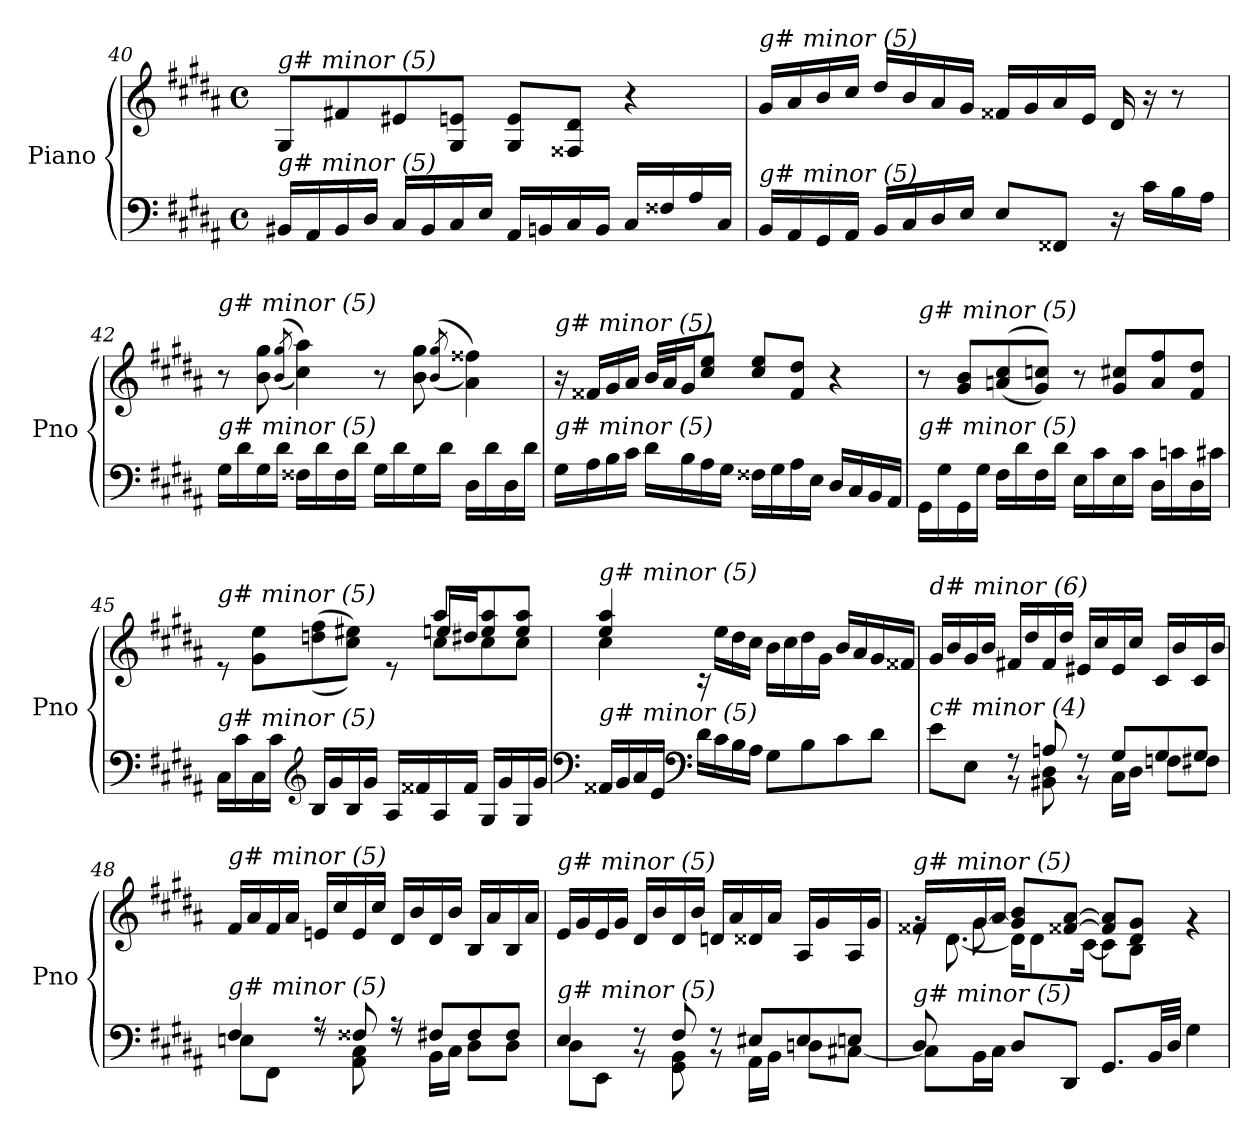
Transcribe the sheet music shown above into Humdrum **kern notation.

**kern	**kern
*part1	*part1
*staff2	*staff1
*I"Piano	*
*I'Pno	*
!!LO:LB:g=z
*clefF4	*clefG2
*k[f#c#g#d#a#]	*k[f#c#g#d#a#]
*M4/4	*M4/4
*met(c)	*met(c)
=40	=40
!	!LO:TX:i:t=g# minor (5)
!LO:TX:i:t=g# minor (5)	!
16BB#X/LL	8G#/L
16AA#/	.
16BB#/	8f#X/
16D#/JJ	.
16C#/LL	8e#X/
16BB#/	.
16C#/	8G#/ 8en/J
16E/JJ	.
16AA#/LL	8G#/ 8e/L
16BBn/	.
16C#/	8F##X/ 8d#/J
16BB/JJ	.
16C#/LL	4r
16F##X/	.
16A#/	.
16C#/JJ	.
=41	=41
!	!LO:TX:i:t=g# minor (5)
!LO:TX:i:t=g# minor (5)	!
16BB/LL	16g#/LL
16AA#/	16a#/
16GG#/	16b/
16AA#/JJ	16cc#/JJ
16BB/LL	16dd#/LL
16C#/	16b/
16D#/	16a#/
16E/JJ	16g#/JJ
8E/L	16f##X/LL
.	16g#/
8FF##X/J	16a#/
.	16e/JJ
16r	16d#/
16c#\LL	16r
16B\	8r
16A#\JJ	.
=42	=42
!	!LO:TX:i:t=g# minor (5)
!LO:TX:i:t=g# minor (5)	!
16G#\LL	8r
16d#\	.
16G#\	8b\ 8gg#\
16d#\JJ	.
.	((>8qb/ 8qgg#/
16F##X\LL	4cc#\ 4aa#\))
16d#\	.
16F##\	.
16d#\JJ	.
16G#\LL	8r
16d#\	.
16G#\	8b\ 8gg#\
16d#\JJ	.
.	((>8qb/ 8qgg#/
16D#\LL	4a#\ 4ff##X\))
16d#\	.
16D#\	.
16d#\JJ	.
!!LO:LB:g=z
=43	=43
!	!LO:TX:i:t=g# minor (5)
!LO:TX:i:t=g# minor (5)	!
16G#\LL	16r
16A#\	16f##X/LL
16B\	16g#/
16c#\JJ	16a#/JJ
16d#\LL	32b/LLL
.	32a#/J
16B\	16g#/J
16A#\	8cc#/ 8ee/J
16G#\JJ	.
16F##X\LL	8cc#/ 8ee/L
16G#\	.
16A#\	8f##/ 8dd#/J
16E\JJ	.
16D#/LL	4r
16C#/	.
16BB/	.
16AA#/JJ	.
=44	=44
!	!LO:TX:i:t=g# minor (5)
!LO:TX:i:t=g# minor (5)	!
16GG#\LL	8r
16G#\	.
16GG#\	8g#/ 8b/L
16G#\JJ	.
16F#\LL	((>8an/ 8cc#/
16d#\	.
16F#\	8g#/ 8ccni/J))
16d#\JJ	.
16E\LL	8r
16c#\	.
16E\	8g#/ 8cc#/L
16c#\JJ	.
16D#\LL	8a/ 8ff#/
16cni\	.
16D#\	8f#/ 8dd#/J
16c#i\JJ	.
=45	=45
*^	*^
*	*^	*	*^
!	!	!	!LO:TX:i:t=g# minor (5)	!	!
!LO:TX:i:t=g# minor (5)	!	!	!	!	!
2ryy	2ryy	16C#\LL	8re	2ryy	2ryy
.	.	16c#\	.	.	.
.	.	16C#\	8g#\ 8ee\L	.	.
.	.	16c#\JJ	.	.	.
*clefG2	*	*	*	*	*
.	.	16B/LL	((>8ddn\ 8ff#\	.	.
.	.	16g#/	.	.	.
.	.	16B/	8cc#\ 8ee#X\J))	.	.
.	.	16g#/JJ	.	.	.
8ryy	8ryy	16A#/LL	8re	8ryy	8ryy
.	.	16f##X/	.	.	.
4.ryy	8ryy	16A#/	8aa#/L	8cc#\L	16een/LL
.	.	16f##/JJ	.	.	16dd#X/JJ
.	4ryy	16G#/LL	8ee/ 8aa#/	8cc#\	4ryy
.	.	16g#/	.	.	.
.	.	16G#/	8ee/ 8aa#/J	8cc#\J	.
.	.	16g#/JJ	.	.	.
*	*	*	*	*v	*v
!!LO:LB:g=z
=46	=46	=46	=46	=46
!	!	!	!LO:TX:i:t=g# minor (5)	!
!LO:TX:i:t=g# minor (5)	!	!	!	!
*	*v	*v	*	*
4ryy	16f##X/LL	4ee/ 4aa#/	4cc#\
.	16g#/	.	.
.	16a#/	.	.
.	16e/JJ	.	.
*clefF4	*	*	*
2.ryy	16d#\LL	16rc	2.ryy
.	16c#\	16ee\LL	.
.	16B\	16dd#\	.
.	16A#\JJ	16cc#\JJ	.
.	8G#\L	16b\LL	.
.	.	16cc#\	.
.	8B\	16dd#\	.
.	.	16g#\JJ	.
.	8c#\	16b/LL	.
.	.	16a#/	.
.	8d#\J	16g#/	.
.	.	16f##X/JJ	.
=47	=47	=47	=47
!	!	!LO:TX:i:t=d# minor (6)	!
!LO:TX:i:t=c# minor (4)	!	!	!
8e\L	4ryy	16g#/LL	4ryy
.	.	16b/	.
8E\J	.	16g#/	.
.	.	16b/JJ	.
8rBB	8rF	16f#X/LL	2.ryy
.	.	16dd#/	.
8An/	8BB#X\ 8D#\	16f#/	.
.	.	16dd#/JJ	.
8rBB	8rF	16e#X/LL	.
.	.	16cc#/	.
8G#/L	16C#\LL	16e#/	.
.	16D#\JJ	16cc#/JJ	.
8G#/	8Fni\L	16c#/LL	.
.	.	16b/	.
8G#/J	8F#i\J	16c#/	.
.	.	16b/JJ	.
*	*	*v	*v
=48	=48	=48
!	!	!LO:TX:i:t=g# minor (5)
!LO:TX:i:t=g# minor (5)	!	!
4F#/	8En\L	16f#/LL
.	.	16a#/
.	8FF#\J	16f#/
.	.	16a#/JJ
8r	8rF	16en/LL
.	.	16cc#/
8F##Xi/	8AA#\ 8C#\	16e/
.	.	16cc#/JJ
8r	8rF	16d#/LL
.	.	16b/
8F#/L	16BB\LL	16d#/
.	16C#\JJ	16b/JJ
8F#/	8D#\L	16B/LL
.	.	16a#/
8F#/J	8D#\J	16B/
.	.	16a#/JJ
!!LO:LB:g=z
=49	=49	=49
!	!	!LO:TX:i:t=g# minor (5)
!LO:TX:i:t=g# minor (5)	!	!
4E/	8D#\L	16e/LL
.	.	16g#/
.	8EE\J	16e/
.	.	16g#/JJ
8rBB	8rF	16d#/LL
.	.	16b/
8F#/	8GG#\ 8BB\	16d#/
.	.	16b/JJ
8rBB	8rF	16dni/LL
.	.	16a#/
8E#X/L	16AA#\LL	16d##i/
.	16BB\JJ	16a#/JJ
8E#/	8Dni\L	16A#/LL
.	.	16g#/
8En/J	[8C#X\J	16A#/
.	.	16g#/JJ
=50	=50	=50
*	*^	*^
*	*	*	*	*^
*	*	*	*	*	*^
!	!	!	!LO:TX:i:t=g# minor (5)	!	!	!
!LO:TX:i:t=g# minor (5)	!	!	!	!	!	!
8ryy	8D#/	8C#\L]	16f##X/LL	16rg	8ryy	4ryy
.	.	.	16d#/yy	[8.d#\	.	.
8ryy	8ryy	16BB\L	16g#/	.	[8g#\	.
.	.	16C#\JJ	16a#/JJ	.	.	.
2.ryy	8D#/L	2.ryy	8g#/] 8b/L	16d#\KL]	2.ryy	2.ryy
.	.	.	.	8d#\	.	.
.	8DD#/J	.	[8f##X/ [8a#/J	.	.	.
.	.	.	.	[16c#\Jk	.	.
.	8.GG#/L	.	8f##/] 8a#/]L	8c#\L]	.	.
.	.	.	8d#/ 8g#/J	8B\J	.	.
.	32BB/LL	.	.	.	.	.
.	32D#/JJJ	.	.	.	.	.
.	4G#\	.	4rg	4rg	.	.
*v	*v	*v	*	*	*	*
*	*v	*v	*v	*v
=	=
*-	*-
